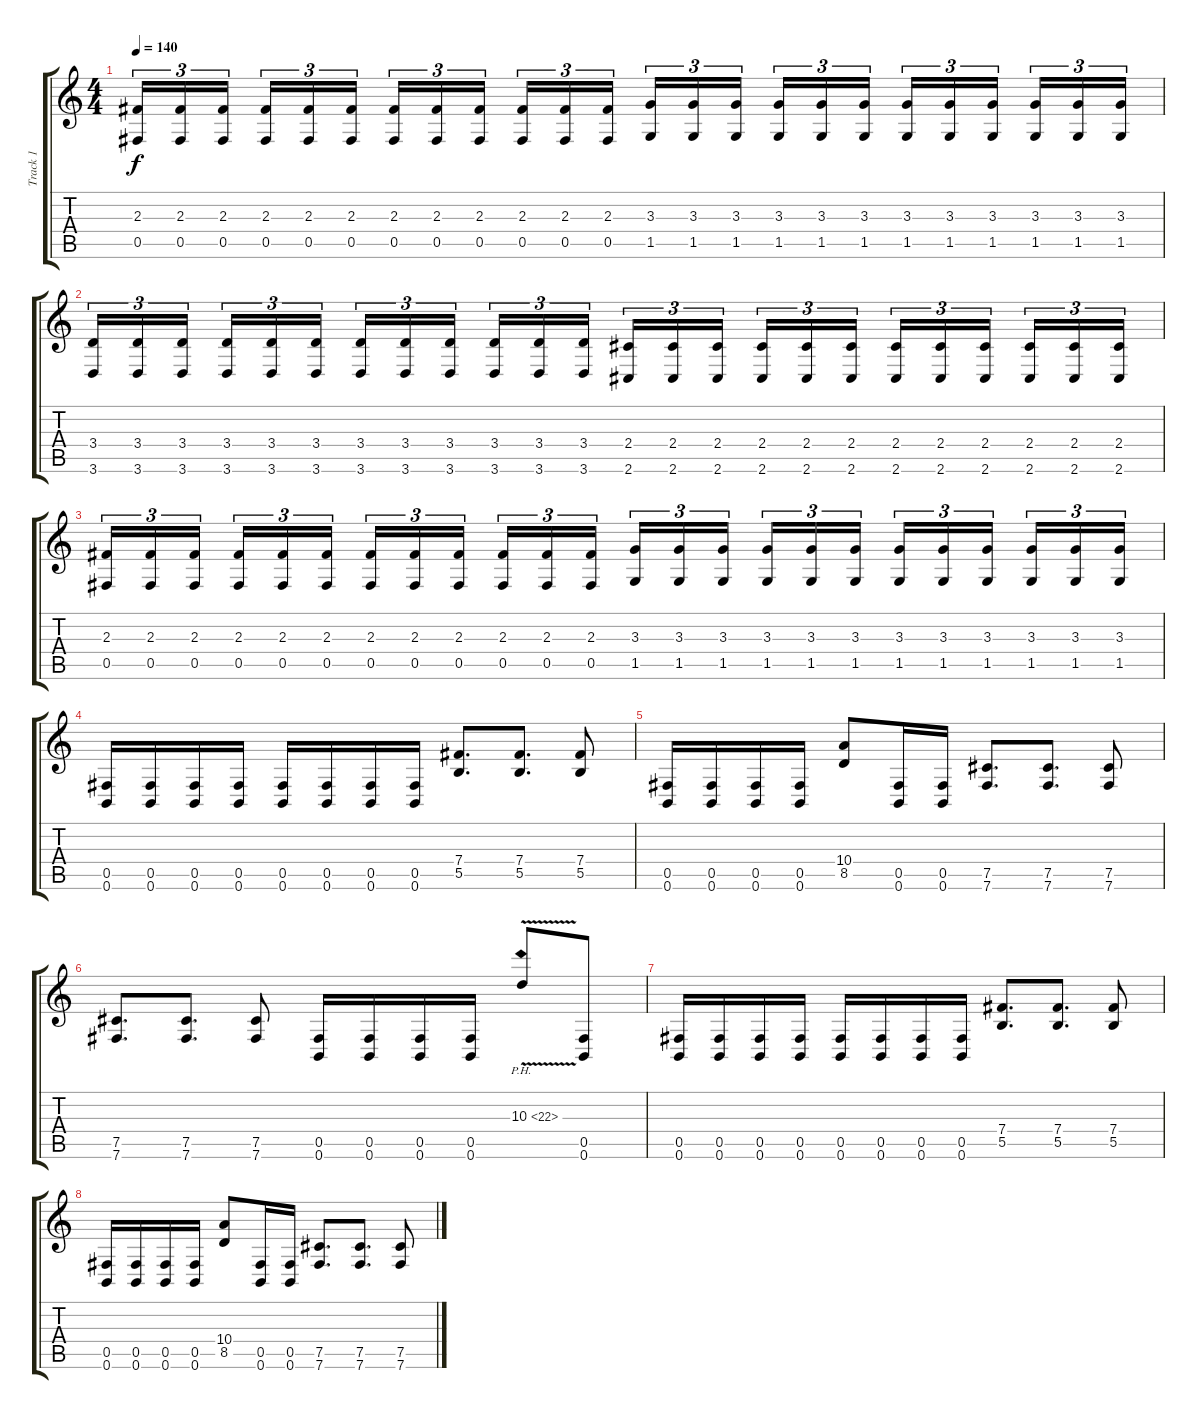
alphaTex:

\track ("Track 1" "Track 1") {instrument distortionguitar}
\staff {score tabs}
\tuning (Db4 Ab3 E3 B2 Gb2 B1) {hide}
\ts (4 4)
\tempo 140
\clef g2
\ks c
(2.3 0.5).16{tu (3 2) dy f} (2.3 0.5).16{tu (3 2)} (2.3 0.5).16{tu (3 2) beam splitsecondary} (2.3 0.5).16{tu (3 2)} (2.3 0.5).16{tu (3 2)} (2.3 0.5).16{tu (3 2)} (2.3 0.5).16{tu (3 2)} (2.3 0.5).16{tu (3 2)} (2.3 0.5).16{tu (3 2) beam splitsecondary} (2.3 0.5).16{tu (3 2)} (2.3 0.5).16{tu (3 2)} (2.3 0.5).16{tu (3 2)} (3.3 1.5).16{tu (3 2)} (3.3 1.5).16{tu (3 2)} (3.3 1.5).16{tu (3 2) beam splitsecondary} (3.3 1.5).16{tu (3 2)} (3.3 1.5).16{tu (3 2)} (3.3 1.5).16{tu (3 2)} (3.3 1.5).16{tu (3 2)} (3.3 1.5).16{tu (3 2)} (3.3 1.5).16{tu (3 2) beam splitsecondary} (3.3 1.5).16{tu (3 2)} (3.3 1.5).16{tu (3 2)} (3.3 1.5).16{tu (3 2)} |
(3.4 3.6).16{tu (3 2) instrument distortionguitar} (3.4 3.6).16{tu (3 2)} (3.4 3.6).16{tu (3 2) beam splitsecondary} (3.4 3.6).16{tu (3 2)} (3.4 3.6).16{tu (3 2)} (3.4 3.6).16{tu (3 2)} (3.4 3.6).16{tu (3 2)} (3.4 3.6).16{tu (3 2)} (3.4 3.6).16{tu (3 2) beam splitsecondary} (3.4 3.6).16{tu (3 2)} (3.4 3.6).16{tu (3 2)} (3.4 3.6).16{tu (3 2)} (2.4 2.6).16{tu (3 2)} (2.4 2.6).16{tu (3 2)} (2.4 2.6).16{tu (3 2) beam splitsecondary} (2.4 2.6).16{tu (3 2)} (2.4 2.6).16{tu (3 2)} (2.4 2.6).16{tu (3 2)} (2.4 2.6).16{tu (3 2)} (2.4 2.6).16{tu (3 2)} (2.4 2.6).16{tu (3 2) beam splitsecondary} (2.4 2.6).16{tu (3 2)} (2.4 2.6).16{tu (3 2)} (2.4 2.6).16{tu (3 2)} |
(2.3 0.5).16{tu (3 2)} (2.3 0.5).16{tu (3 2)} (2.3 0.5).16{tu (3 2) beam splitsecondary} (2.3 0.5).16{tu (3 2)} (2.3 0.5).16{tu (3 2)} (2.3 0.5).16{tu (3 2)} (2.3 0.5).16{tu (3 2)} (2.3 0.5).16{tu (3 2)} (2.3 0.5).16{tu (3 2) beam splitsecondary} (2.3 0.5).16{tu (3 2)} (2.3 0.5).16{tu (3 2)} (2.3 0.5).16{tu (3 2)} (3.3 1.5).16{tu (3 2)} (3.3 1.5).16{tu (3 2)} (3.3 1.5).16{tu (3 2) beam splitsecondary} (3.3 1.5).16{tu (3 2)} (3.3 1.5).16{tu (3 2)} (3.3 1.5).16{tu (3 2)} (3.3 1.5).16{tu (3 2)} (3.3 1.5).16{tu (3 2)} (3.3 1.5).16{tu (3 2) beam splitsecondary} (3.3 1.5).16{tu (3 2)} (3.3 1.5).16{tu (3 2)} (3.3 1.5).16{tu (3 2)} |
(0.5 0.6).16 (0.5 0.6).16 (0.5 0.6).16 (0.5 0.6).16 (0.5 0.6).16 (0.5 0.6).16 (0.5 0.6).16 (0.5 0.6).16 (7.4 5.5).8{d} (7.4 5.5).8{d} (7.4 5.5).8 |
(0.5 0.6).16 (0.5 0.6).16 (0.5 0.6).16 (0.5 0.6).16 (10.4 8.5).8 (0.5 0.6).16 (0.5 0.6).16 (7.5 7.6).8{d} (7.5 7.6).8{d} (7.5 7.6).8 |
(7.5 7.6).8{d} (7.5 7.6).8{d} (7.5 7.6).8 (0.5 0.6).16 (0.5 0.6).16 (0.5 0.6).16 (0.5 0.6).16 10.3{ph 12 v}.8 (0.5 0.6).8 |
(0.5 0.6).16 (0.5 0.6).16 (0.5 0.6).16 (0.5 0.6).16 (0.5 0.6).16 (0.5 0.6).16 (0.5 0.6).16 (0.5 0.6).16 (7.4 5.5).8{d} (7.4 5.5).8{d} (7.4 5.5).8 |
(0.5 0.6).16 (0.5 0.6).16 (0.5 0.6).16 (0.5 0.6).16 (10.4 8.5).8 (0.5 0.6).16 (0.5 0.6).16 (7.5 7.6).8{d} (7.5 7.6).8{d} (7.5 7.6).8
